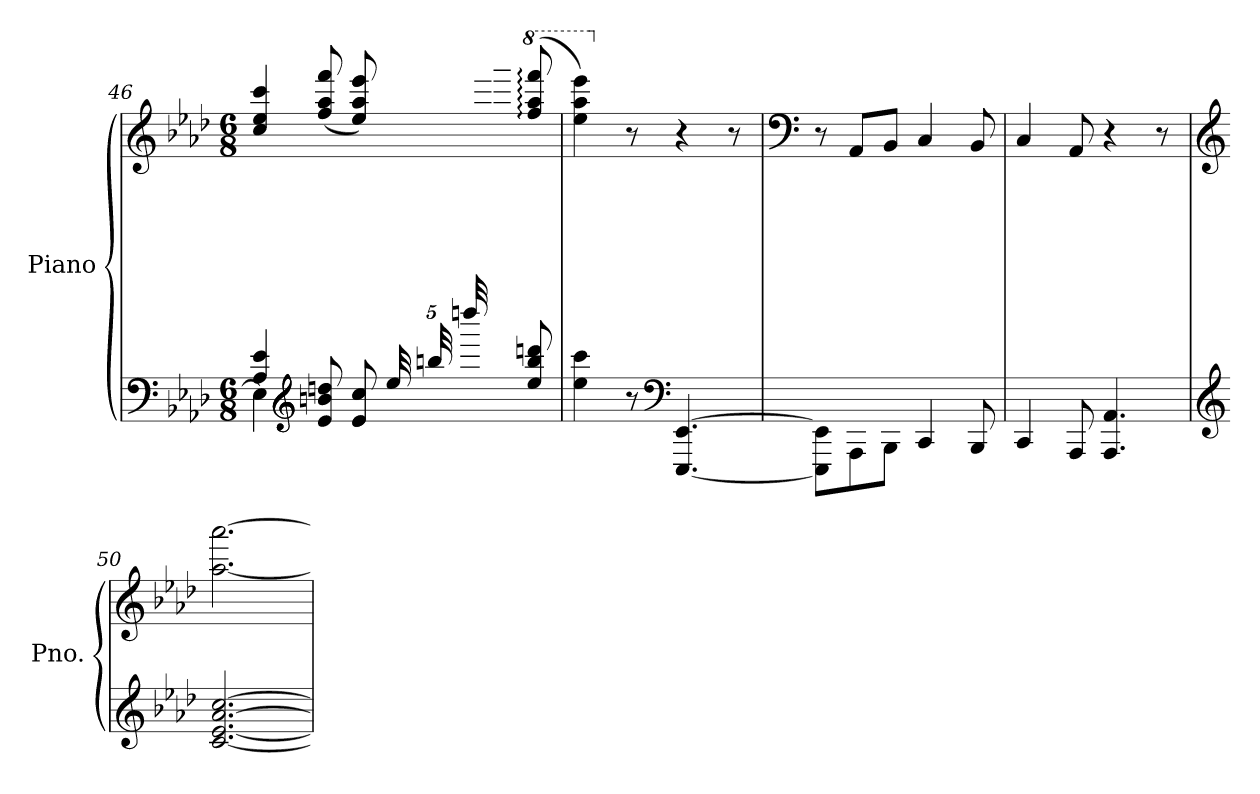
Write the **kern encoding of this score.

**kern	**kern
*part1	*part1
*staff2	*staff1
*I"Piano	*
*I'Pno.	*
!!LO:PB:g=z
*clefF4	*clefG2
*k[b-e-a-d-]	*k[b-e-a-d-]
*M6/8	*M6/8
=46	=46
*^	*^
*	*	*	*^
4A-/ 4e-/	4E-\]	4cc/ 4ee-/ 4ccc/	4.ryy	40%23ryy
*clefG2	*	*	*	*
8e-/ 8bn/ 8ddn/	8ryy	(8ff/ 8aa-/ 8fff/	.	.
8e-/ 8cc/	4e-/ 4cc/	8ee-/ 8aa-/ 8eee-/)	4ee-/ 4aa-/ 4eee-/	.
*Xbrackettup	*	*	*	*
40ee-/LLL	.	8ryy	.	.
40bbn/	.	.	.	.
40ddddn/	.	.	.	.
20ryy	.	.	.	(>40fff\
.	.	.	.	40aaa-\JJJ
*	*	*8va	*	*
8ee-/ 8bb/ 8ddd/	8ryy	(((8fff/: 8aaa-/: 8ffff/:	8ryy	8ryy
*v	*v	*	*	*
*	*v	*v	*v
=47	=47
4ee-\ 4ccc\)	4eee-\ 4aaa-\ 4eeee-\)
*	*X8va
8r	8r
*clefF4	*
[4.EEE-/ [4.EE-/	4r
.	8r
=48	=48
*	*clefF4
8EEE-\] 8EE-\]L	8r
8AAA-\	8AA-/L
8BBB-\J	8BB-/J
4CC/	4C/
8BBB-/	8BB-/
=49	=49
4CC/	4C/
8AAA-/	8AA-/
4.AAA-/ 4.AA-/	4r
.	8r
=50	=50
*clefG2	*clefG2
[2.c/ [2.e-/ [2.a-/ [2.cc/	[2.aa-\ [2.aaa-\
=	=
*-	*-
